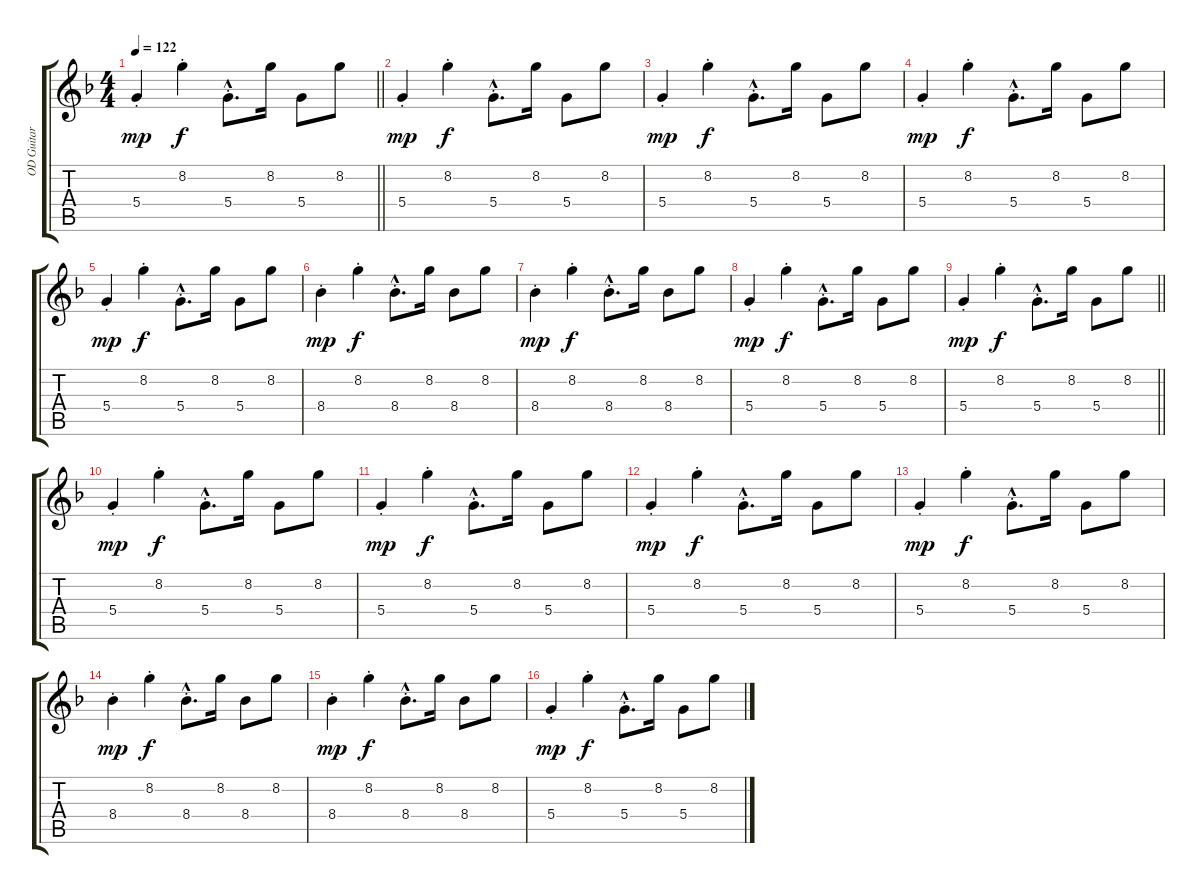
\track ("OD Guitar" "OD Guitar") {instrument overdrivenguitar}
\staff {score tabs}
\tuning (E4 B3 G3 D3 A2 E2) {hide}
\ts (4 4)
\tempo 122
\clef g2
\barLineRight lightlight
\ks f
5.4{st}.4{dy mp} 8.2{st}.4{dy f} 5.4{hac st}.8{d} 8.2.16 5.4.8 8.2.8 |
5.4{st}.4{dy mp} 8.2{st}.4{dy f} 5.4{hac st}.8{d} 8.2.16 5.4.8 8.2.8 |
5.4{st}.4{dy mp} 8.2{st}.4{dy f} 5.4{hac st}.8{d} 8.2.16 5.4.8 8.2.8 |
5.4{st}.4{dy mp} 8.2{st}.4{dy f} 5.4{hac st}.8{d} 8.2.16 5.4.8 8.2.8 |
5.4{st}.4{dy mp} 8.2{st}.4{dy f} 5.4{hac st}.8{d} 8.2.16 5.4.8 8.2.8 |
8.4{st}.4{dy mp} 8.2{st}.4{dy f} 8.4{hac st}.8{d} 8.2.16 8.4.8 8.2.8 |
8.4{st}.4{dy mp} 8.2{st}.4{dy f} 8.4{hac st}.8{d} 8.2.16 8.4.8 8.2.8 |
5.4{st}.4{dy mp} 8.2{st}.4{dy f} 5.4{hac st}.8{d} 8.2.16 5.4.8 8.2.8 |
\barLineRight lightlight
5.4{st}.4{dy mp} 8.2{st}.4{dy f} 5.4{hac st}.8{d} 8.2.16 5.4.8 8.2.8 |
5.4{st}.4{dy mp} 8.2{st}.4{dy f} 5.4{hac st}.8{d} 8.2.16 5.4.8 8.2.8 |
5.4{st}.4{dy mp} 8.2{st}.4{dy f} 5.4{hac st}.8{d} 8.2.16 5.4.8 8.2.8 |
5.4{st}.4{dy mp} 8.2{st}.4{dy f} 5.4{hac st}.8{d} 8.2.16 5.4.8 8.2.8 |
5.4{st}.4{dy mp} 8.2{st}.4{dy f} 5.4{hac st}.8{d} 8.2.16 5.4.8 8.2.8 |
8.4{st}.4{dy mp} 8.2{st}.4{dy f} 8.4{hac st}.8{d} 8.2.16 8.4.8 8.2.8 |
8.4{st}.4{dy mp} 8.2{st}.4{dy f} 8.4{hac st}.8{d} 8.2.16 8.4.8 8.2.8 |
5.4{st}.4{dy mp} 8.2{st}.4{dy f} 5.4{hac st}.8{d} 8.2.16 5.4.8 8.2.8
